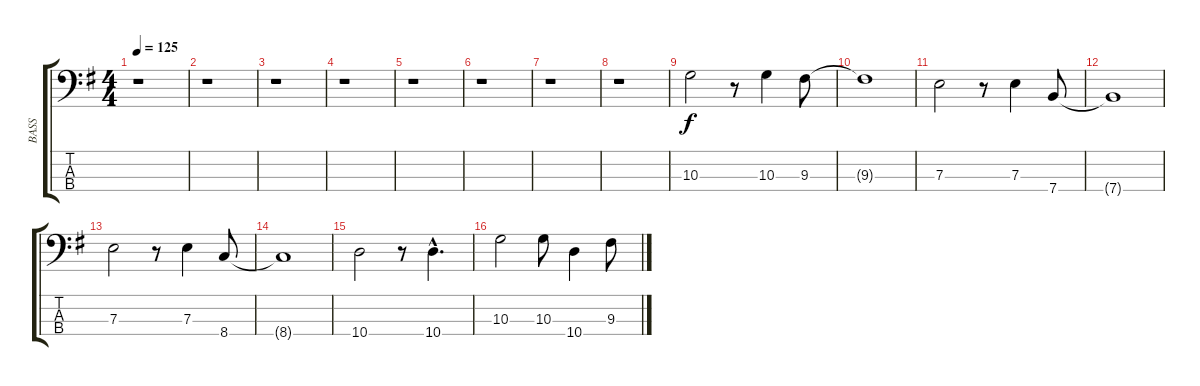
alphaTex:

\track ("BASS" "BASS") {instrument fretlessbass}
\staff {score tabs}
\tuning (G2 D2 A1 E1) {hide}
\ts (4 4)
\tempo 125
\clef f4
\ks g
r.1{dy f} |
r.1 |
r.1 |
r.1 |
r.1 |
r.1 |
r.1 |
r.1 |
10.3.2 r.8 10.3.4 9.3.8 |
9.3{t}.1 |
7.3.2 r.8 7.3.4 7.4.8 |
7.4{t}.1 |
7.3.2 r.8 7.3.4 8.4.8 |
8.4{t}.1 |
10.4.2 r.8 10.4{hac}.4{d} |
10.3.2 10.3.8 10.4.4 9.3.8
